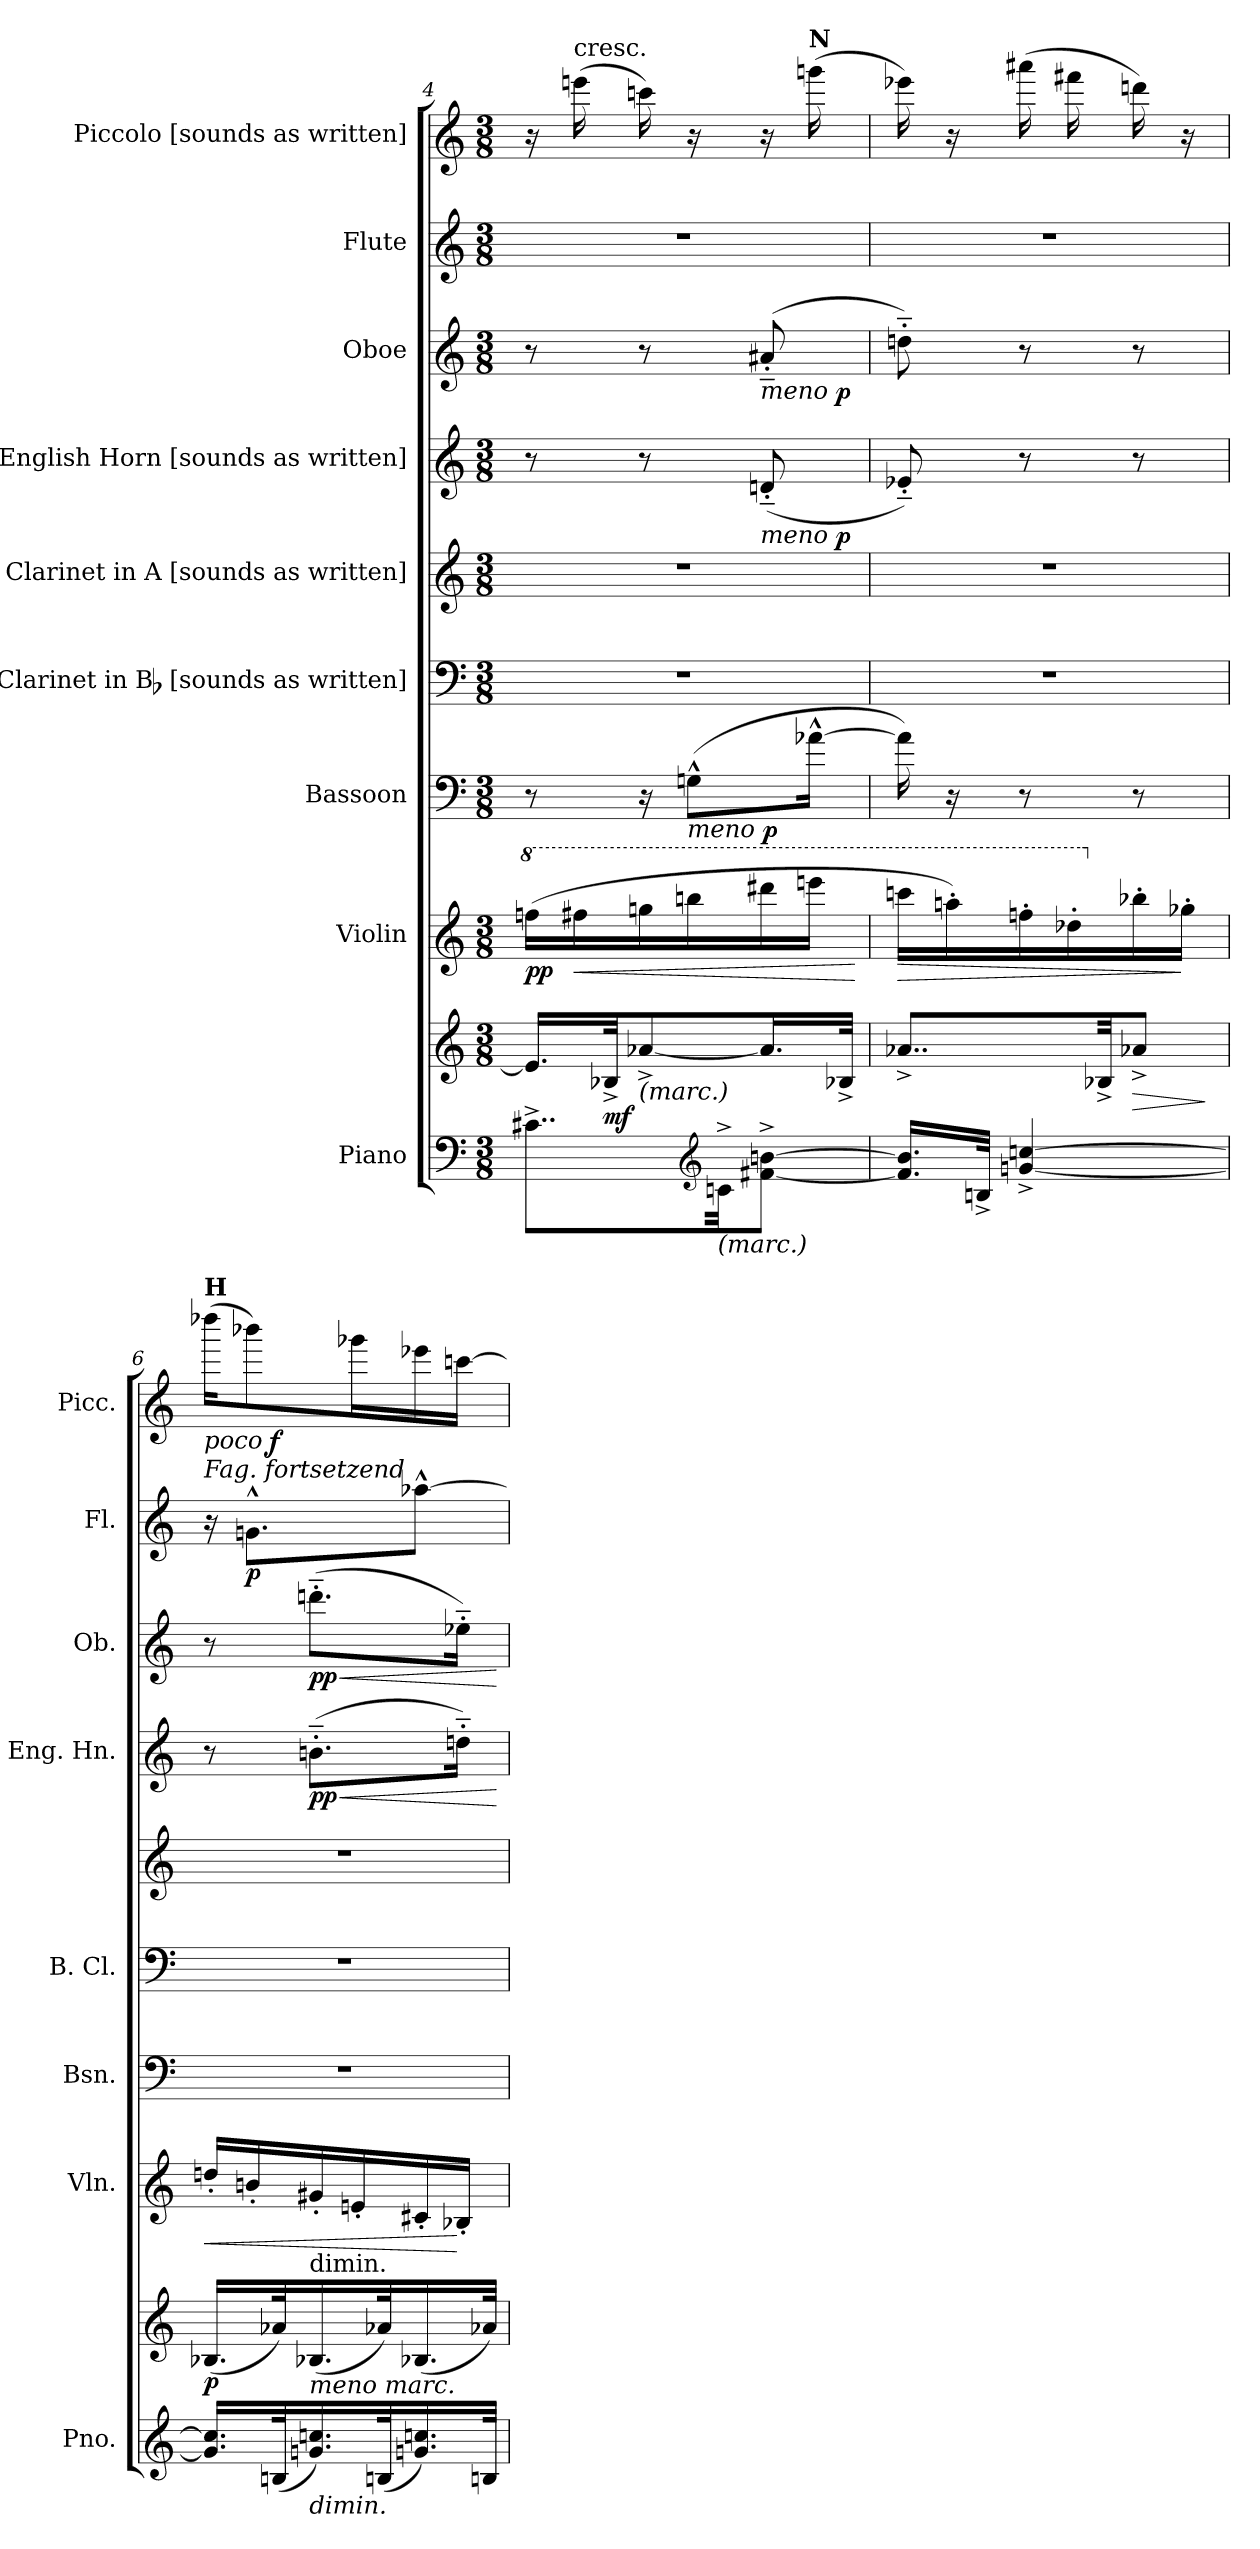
**kern	**kern	**dynam	**kern	**dynam	**kern	**dynam	**kern	**kern	**kern	**dynam	**kern	**dynam	**kern	**dynam	**kern	**dynam
*part9	*part9	*part9	*part8	*part8	*part7	*part7	*part6	*part5	*part4	*part4	*part3	*part3	*part2	*part2	*part1	*part1
*staff10	*staff9	*staff9/10	*staff8	*staff8	*staff7	*staff7	*staff6	*staff5	*staff4	*staff4	*staff3	*staff3	*staff2	*staff2	*staff1	*staff1
*I"Piano	*	*	*I"Violin	*	*I"Bassoon	*	*I"Bass Clarinet in Bb [sounds as written]	*I"Clarinet in A [sounds as written]	*I"English Horn [sounds as written]	*	*I"Oboe	*	*I"Flute	*	*I"Piccolo [sounds as written]	*
*I'Pno.	*	*	*I'Vln.	*	*I'Bsn.	*	*I'B. Cl.	*	*I'Eng. Hn.	*	*I'Ob.	*	*I'Fl.	*	*I'Picc.	*
*clefF4	*clefG2	*	*clefG2	*	*clefF4	*	*clefF4	*clefG2	*clefG2	*	*clefG2	*	*clefG2	*	*clefG2	*
*k[]	*k[]	*	*k[]	*	*k[]	*	*	*	*	*	*k[]	*	*k[]	*	*k[]	*
*M3/8	*M3/8	*	*M3/8	*	*M3/8	*	*M3/8	*M3/8	*M3/8	*	*M3/8	*	*M3/8	*	*M3/8	*
*	*	*	*8va	*	*	*	*	*	*	*	*	*	*	*	*	*
=4	=4	=4	=4	=4	=4	=4	=4	=4	=4	=4	=4	=4	=4	=4	=4	=4
8..c#X^L	16.eLL]	.	(16fffnLL	pp	8r	.	4.r	4.r	8r	.	8r	.	4.r	.	16r	.
!	!	!	!	!	!	!	!	!	!	!	!	!	!	!	!LO:TX:t=cresc.	!
!	!	!	!	!LO:HP:b	!	!	!	!	!	!	!	!	!	!	!	!
.	.	.	16fff#X	<	.	.	.	.	.	.	.	.	.	.	(16eeen	.
.	32B-X^JK	mf	.	.	.	.	.	.	.	.	.	.	.	.	.	.
!	!LO:TX:b:i:t=(marc.)	!	!	!	!	!	!	!	!	!	!	!	!	!	!	!
.	[8a-X^	.	16gggn	.	16r	.	.	.	8r	.	8r	.	.	.	16cccn)	.
!	!	!	!	!	!	!LO:DY:t=meno %s	!	!	!	!	!	!	!	!	!	!
.	.	.	16bbbn	.	(8Gn^^L	p	.	.	.	.	.	.	.	.	16r	.
*clefG2	*	*	*	*	*	*	*	*	*	*	*	*	*	*	*	*
!LO:TX:b:i:t=(marc.)	!	!	!	!	!	!	!	!	!	!	!	!	!	!	!	!
32cn^KK	.	.	.	.	.	.	.	.	.	.	.	.	.	.	.	.
!	!	!	!	!	!	!	!	!	!	!LO:DY:t=meno %s	!	!LO:DY:t=meno %s	!	!	!	!
[8f#X^ [8bn^J	16.a-L]	.	16dddd#X	.	.	.	.	.	(8dn'~	p	(8a#X'~	p	.	.	16r	.
!	!	!	!	!	!	!	!	!	!	!	!	!	!	!	!LO:TX:a:B:t=N	!
.	.	.	16eeeenJJ	.	[16a-X^^Jk	.	.	.	.	.	.	.	.	.	(16gggn	.
.	32B-X^JJk	.	.	.	.	.	.	.	.	.	.	.	.	.	.	.
.	.	.	.	[	.	.	.	.	.	.	.	.	.	.	.	.
=5	=5	=5	=5	=5	=5	=5	=5	=5	=5	=5	=5	=5	=5	=5	=5	=5
!	!	!	!	!LO:HP:b	!	!	!	!	!	!	!	!	!	!	!	!
16.f#] 16.b]LL	8..a-X^L	.	16ccccnLL	>	16a-])	.	4.r	4.r	8e-X'~)	.	8ddn'~)	.	4.r	.	16eee-X)	.
.	.	.	16aaan')	.	16r	.	.	.	.	.	.	.	.	.	16r	.
32Bn^JJk	.	.	.	.	.	.	.	.	.	.	.	.	.	.	.	.
[4gn^ [4ccn^	.	.	16fffn'	.	8r	.	.	.	8r	.	8r	.	.	.	(16aaa#X	.
.	.	.	16ddd-X'	.	.	.	.	.	.	.	.	.	.	.	16fff#X	.
.	32B-X^KK	.	.	.	.	.	.	.	.	.	.	.	.	.	.	.
*	*	*	*X8va	*	*	*	*	*	*	*	*	*	*	*	*	*
.	8a-X^J	>	16bb-X'	.	8r	.	.	.	8r	.	8r	.	.	.	16dddn)	.
.	.	.	16gg-X'JJ	]	.	.	.	.	.	.	.	.	.	.	16r	.
.	.	]	.	.	.	.	.	.	.	.	.	.	.	.	.	.
=6	=6	=6	=6	=6	=6	=6	=6	=6	=6	=6	=6	=6	=6	=6	=6	=6
!	!	!	!	!	!	!	!	!	!	!	!	!	!	!	!LO:TX:a:B:t=H	!
!	!	!	!	!	!	!	!	!	!	!	!	!	!LO:TX:a:i:t=Fag. fortsetzend	!	!	!
!	!	!	!	!LO:HP:b	!	!	!	!	!	!	!	!	!	!	!	!LO:DY:t=poco %s
16.g] 16.cc]LL	(16.B-XLL	p	16ddn'LL	<	4.r	.	4.r	4.r	8r	.	8r	.	16r	.	(16dddd-XKL	f
.	.	.	16bn'	.	.	.	.	.	.	.	.	.	8.gn^^L	p	8bbb-X)	.
(32BnK	32a-XK)	.	.	.	.	.	.	.	.	.	.	.	.	.	.	.
!	!LO:TX:a:t=dimin.	!	!	!	!	!	!	!	!	!	!	!	!	!	!	!
!	!LO:TX:b:i:t=meno marc.	!	!	!	!	!	!	!	!	!	!	!	!	!	!	!
!LO:TX:b:i:t=dimin.	!	!	!	!	!	!	!	!	!	!	!	!	!	!	!	!
!	!	!	!	!	!	!	!	!	!	!LO:HP:b	!	!LO:HP:b	!	!	!	!
16.gn 16.ccn)	(16.B-X	.	16g#X'	.	.	.	.	.	(8.bn'~L	< pp	(8.dddn'~L	< pp	.	.	.	.
.	.	.	16en'	.	.	.	.	.	.	.	.	.	.	.	16ggg-XL	.
(32BnK	32a-XK)	.	.	.	.	.	.	.	.	.	.	.	.	.	.	.
16.gn 16.ccn)	(16.B-X	.	16c#X'	.	.	.	.	.	.	.	.	.	[8aa-X^^J	.	16eee-X	.
.	.	.	16B-X'JJ	[	.	.	.	.	16ddn'~Jk)	.	16ee-X'~Jk)	.	.	.	[16cccnJJ	.
32BnJJk	32a-XJJk)	.	.	.	.	.	.	.	.	.	.	.	.	.	.	.
.	.	.	.	.	.	.	.	.	.	[	.	[	.	.	.	.
=	=	=	=	=	=	=	=	=	=	=	=	=	=	=	=	=
*-	*-	*-	*-	*-	*-	*-	*-	*-	*-	*-	*-	*-	*-	*-	*-	*-
